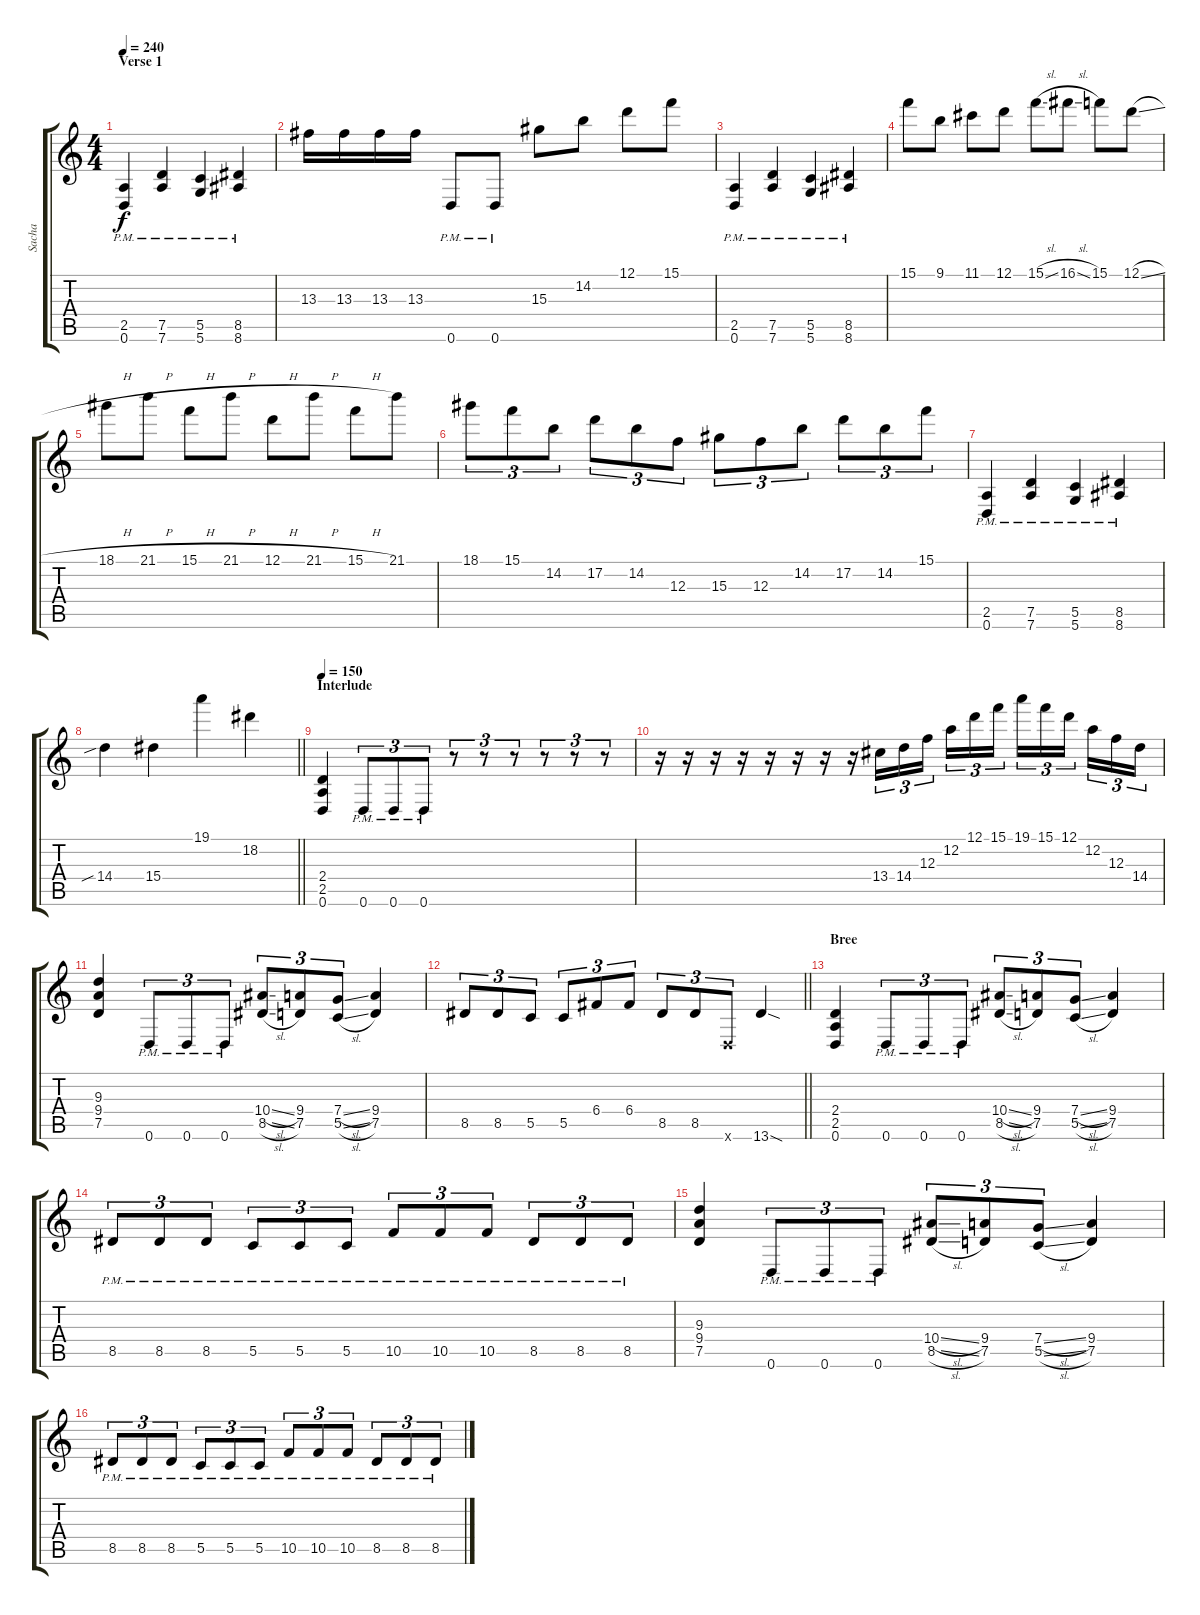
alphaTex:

\track ("Sacha" "Sacha") {instrument distortionguitar}
\staff {score tabs}
\tuning (D4 A3 F3 C3 G2 D2) {hide}
\ts (4 4)
\section ("" "Verse 1")
\tempo 240
\clef g2
\ks c
(2.5{pm} 0.6{pm}).4{dy f} (7.5{pm} 7.6{pm}).4 (5.5{pm} 5.6{pm}).4 (8.5{pm} 8.6{pm}).4 |
13.3.16 13.3.16 13.3.16 13.3.16 0.6{pm}.8 0.6{pm}.8 15.3.8 14.2.8 12.1.8 15.1.8 |
(2.5{pm} 0.6{pm}).4 (7.5{pm} 7.6{pm}).4 (5.5{pm} 5.6{pm}).4 (8.5{pm} 8.6{pm}).4 |
15.1.8 9.1.8 11.1.8 12.1.8 15.1{sl}.8 16.1{sl}.8 15.1.8 12.1{sl}.8 |
18.1{h}.8 21.1{h}.8 15.1{h}.8 21.1{h}.8 12.1{h}.8 21.1{h}.8 15.1{h}.8 21.1.8 |
18.1.8{tu (3 2)} 15.1.8{tu (3 2)} 14.2.8{tu (3 2)} 17.2.8{tu (3 2)} 14.2.8{tu (3 2)} 12.3.8{tu (3 2)} 15.3.8{tu (3 2)} 12.3.8{tu (3 2)} 14.2.8{tu (3 2)} 17.2.8{tu (3 2)} 14.2.8{tu (3 2)} 15.1.8{tu (3 2)} |
(2.5{pm} 0.6{pm}).4 (7.5{pm} 7.6{pm}).4 (5.5{pm} 5.6{pm}).4 (8.5{pm} 8.6{pm}).4 |
\barLineRight lightlight
14.4{sib}.4 15.4.4 19.1.4 18.2.4 |
\section ("" "Interlude")
\tempo 150
(2.4 2.5 0.6).4 0.6{pm}.8{tu (3 2)} 0.6{pm}.8{tu (3 2)} 0.6{pm}.8{tu (3 2)} r.8{tu (3 2)} r.8{tu (3 2)} r.8{tu (3 2)} r.8{tu (3 2)} r.8{tu (3 2)} r.8{tu (3 2)} |
r.16 r.16 r.16 r.16 r.16 r.16 r.16 r.16 13.4.16{tu (3 2)} 14.4.16{tu (3 2)} 12.3.16{tu (3 2) beam splitsecondary} 12.2.16{tu (3 2)} 12.1.16{tu (3 2)} 15.1.16{tu (3 2)} 19.1.16{tu (3 2)} 15.1.16{tu (3 2)} 12.1.16{tu (3 2) beam splitsecondary} 12.2.16{tu (3 2)} 12.3.16{tu (3 2)} 14.4.16{tu (3 2)} |
(9.3 9.4 7.5).4 0.6{pm}.8{tu (3 2)} 0.6{pm}.8{tu (3 2)} 0.6{pm}.8{tu (3 2)} (10.4{sl} 8.5{sl}).8{tu (3 2)} (9.4 7.5).8{tu (3 2)} (7.4{sl} 5.5{sl}).8{tu (3 2)} (9.4 7.5).4 |
\barLineRight lightlight
8.5.8{tu (3 2)} 8.5.8{tu (3 2)} 5.5.8{tu (3 2)} 5.5.8{tu (3 2)} 6.4.8{tu (3 2)} 6.4.8{tu (3 2)} 8.5.8{tu (3 2)} 8.5.8{tu (3 2)} 0.6{x}.8{tu (3 2)} 13.6{sod}.4 |
\section ("" "Bree")
(2.4 2.5 0.6).4 0.6{pm}.8{tu (3 2)} 0.6{pm}.8{tu (3 2)} 0.6{pm}.8{tu (3 2)} (10.4{sl} 8.5{sl}).8{tu (3 2)} (9.4 7.5).8{tu (3 2)} (7.4{sl} 5.5{sl}).8{tu (3 2)} (9.4 7.5).4 |
8.5{pm}.8{tu (3 2)} 8.5{pm}.8{tu (3 2)} 8.5{pm}.8{tu (3 2)} 5.5{pm}.8{tu (3 2)} 5.5{pm}.8{tu (3 2)} 5.5{pm}.8{tu (3 2)} 10.5{pm}.8{tu (3 2)} 10.5{pm}.8{tu (3 2)} 10.5{pm}.8{tu (3 2)} 8.5{pm}.8{tu (3 2)} 8.5{pm}.8{tu (3 2)} 8.5{pm}.8{tu (3 2)} |
(9.3 9.4 7.5).4 0.6{pm}.8{tu (3 2)} 0.6{pm}.8{tu (3 2)} 0.6{pm}.8{tu (3 2)} (10.4{sl} 8.5{sl}).8{tu (3 2)} (9.4 7.5).8{tu (3 2)} (7.4{sl} 5.5{sl}).8{tu (3 2)} (9.4 7.5).4 |
8.5{pm}.8{tu (3 2)} 8.5{pm}.8{tu (3 2)} 8.5{pm}.8{tu (3 2)} 5.5{pm}.8{tu (3 2)} 5.5{pm}.8{tu (3 2)} 5.5{pm}.8{tu (3 2)} 10.5{pm}.8{tu (3 2)} 10.5{pm}.8{tu (3 2)} 10.5{pm}.8{tu (3 2)} 8.5{pm}.8{tu (3 2)} 8.5{pm}.8{tu (3 2)} 8.5{pm}.8{tu (3 2)}
